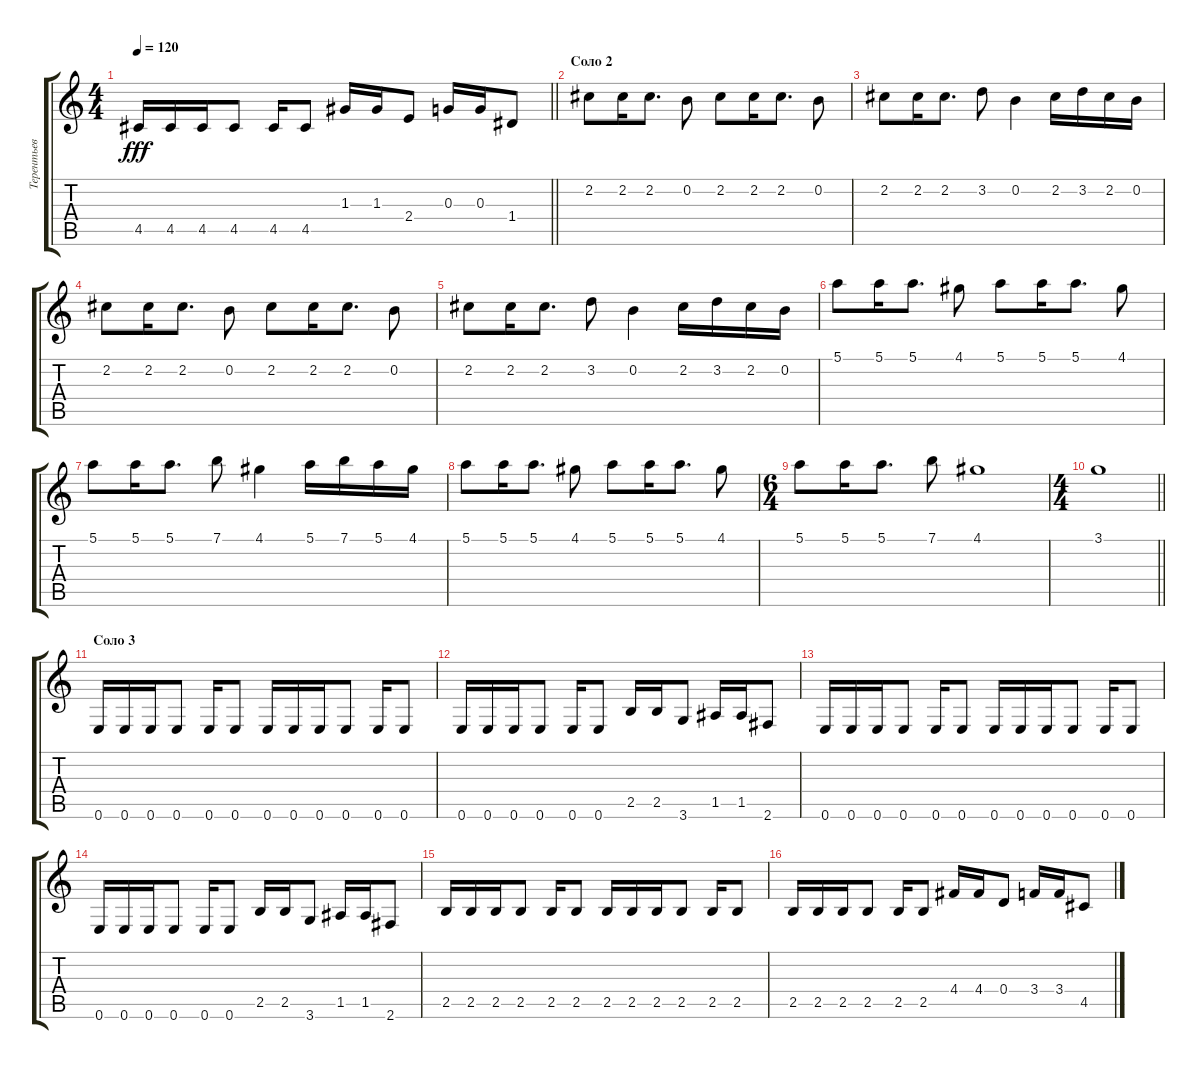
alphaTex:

\track ("Терентьев" "Терентьев") {instrument distortionguitar}
\staff {score tabs}
\tuning (E4 B3 G3 D3 A2 E2) {hide}
\ts (4 4)
\tempo 120
\clef g2
\barLineRight lightlight
\ks c
4.5.16{dy fff} 4.5.16 4.5.16 4.5.8 4.5.16 4.5.8 1.3.16 1.3.16 2.4.8 0.3.16 0.3.16 1.4.8 |
\section ("" "Соло 2")
2.2.8 2.2.16 2.2.8{d} 0.2.8 2.2.8 2.2.16 2.2.8{d} 0.2.8 |
2.2.8 2.2.16 2.2.8{d} 3.2.8 0.2.4 2.2.16 3.2.16 2.2.16 0.2.16 |
2.2.8 2.2.16 2.2.8{d} 0.2.8 2.2.8 2.2.16 2.2.8{d} 0.2.8 |
2.2.8 2.2.16 2.2.8{d} 3.2.8 0.2.4 2.2.16 3.2.16 2.2.16 0.2.16 |
5.1.8 5.1.16 5.1.8{d} 4.1.8 5.1.8 5.1.16 5.1.8{d} 4.1.8 |
5.1.8 5.1.16 5.1.8{d} 7.1.8 4.1.4 5.1.16 7.1.16 5.1.16 4.1.16 |
5.1.8 5.1.16 5.1.8{d} 4.1.8 5.1.8 5.1.16 5.1.8{d} 4.1.8 |
\ts (6 4)
5.1.8 5.1.16 5.1.8{d} 7.1.8 4.1.1 |
\ts (4 4)
\barLineRight lightlight
3.1.1 |
\section ("" "Соло 3")
0.6.16 0.6.16 0.6.16 0.6.8 0.6.16 0.6.8 0.6.16 0.6.16 0.6.16 0.6.8 0.6.16 0.6.8 |
0.6.16 0.6.16 0.6.16 0.6.8 0.6.16 0.6.8 2.5.16 2.5.16 3.6.8 1.5.16 1.5.16 2.6.8 |
0.6.16 0.6.16 0.6.16 0.6.8 0.6.16 0.6.8 0.6.16 0.6.16 0.6.16 0.6.8 0.6.16 0.6.8 |
0.6.16 0.6.16 0.6.16 0.6.8 0.6.16 0.6.8 2.5.16 2.5.16 3.6.8 1.5.16 1.5.16 2.6.8 |
2.5.16 2.5.16 2.5.16 2.5.8 2.5.16 2.5.8 2.5.16 2.5.16 2.5.16 2.5.8 2.5.16 2.5.8 |
2.5.16 2.5.16 2.5.16 2.5.8 2.5.16 2.5.8 4.4.16 4.4.16 0.4.8 3.4.16 3.4.16 4.5.8
